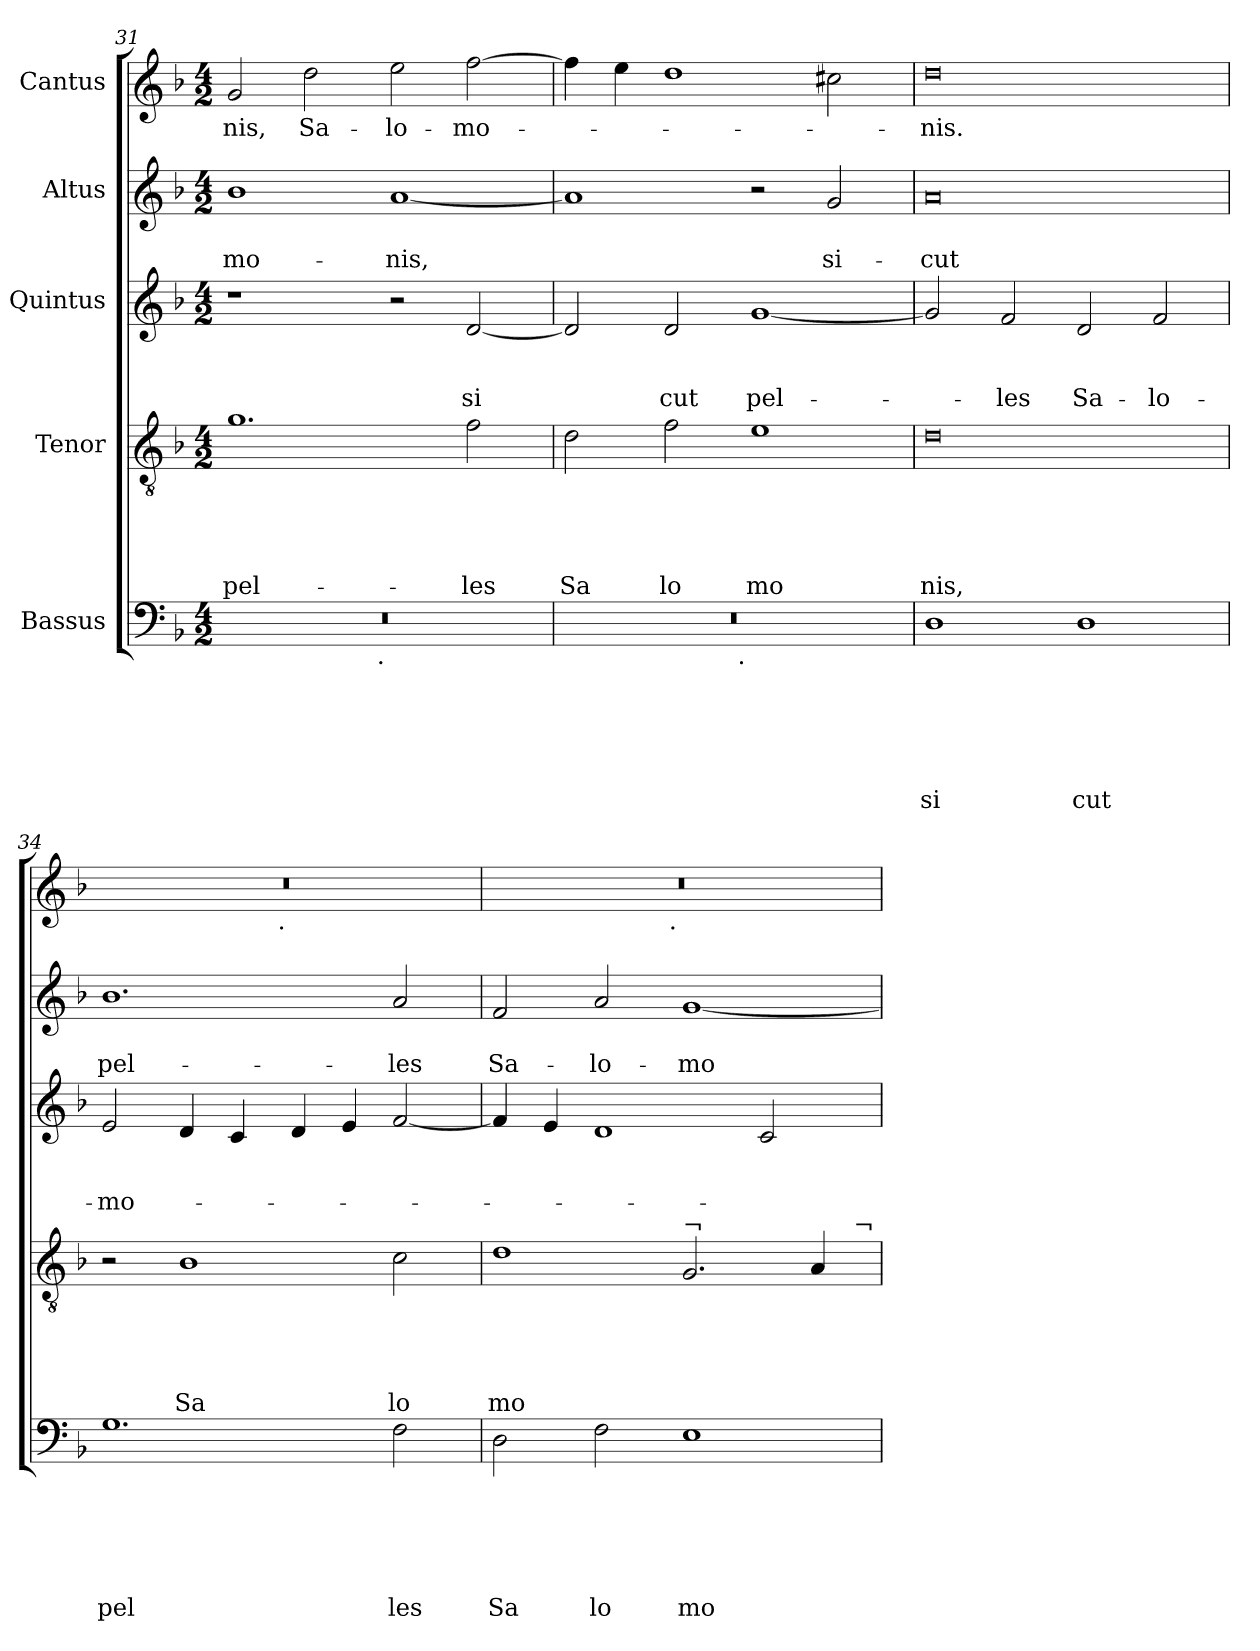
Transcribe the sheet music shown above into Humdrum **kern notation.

**kern	**text	**text	**text	**text	**text	**text	**kern	**text	**text	**text	**text	**text	**kern	**text	**text	**text	**kern	**text	**text	**kern	**text
*part5	*part5	*part5	*part5	*part5	*part5	*part5	*part4	*part4	*part4	*part4	*part4	*part4	*part3	*part3	*part3	*part3	*part2	*part2	*part2	*part1	*part1
*staff5	*staff5	*staff5	*staff5	*staff5	*staff5	*staff5	*staff4	*staff4	*staff4	*staff4	*staff4	*staff4	*staff3	*staff3	*staff3	*staff3	*staff2	*staff2	*staff2	*staff1	*staff1
*I"Bassus	*	*	*	*	*	*	*I"Tenor	*	*	*	*	*	*I"Quintus	*	*	*	*I"Altus	*	*	*I"Cantus	*
*clefF4	*	*	*	*	*	*	*clefGv2	*	*	*	*	*	*clefG2	*	*	*	*clefG2	*	*	*clefG2	*
*k[b-]	*	*	*	*	*	*	*k[b-]	*	*	*	*	*	*k[b-]	*	*	*	*k[b-]	*	*	*k[b-]	*
*F:	*	*	*	*	*	*	*F:	*	*	*	*	*	*F:	*	*	*	*F:	*	*	*F:	*
*M4/2	*	*	*	*	*	*	*M4/2	*	*	*	*	*	*M4/2	*	*	*	*M4/2	*	*	*M4/2	*
=31	=31	=31	=31	=31	=31	=31	=31	=31	=31	=31	=31	=31	=31	=31	=31	=31	=31	=31	=31	=31	=31
!	!	!	!	!	!	!	!	!	!	!	!	!LO:LY:b	!	!	!	!	!	!	!LO:LY:b	!	!LO:LY:b
*^	*	*	*	*	*	*	*	*	*	*	*	*	*	*	*	*	*	*	*	*	*
0r	2ryy	.	.	.	.	.	.	1.g	.	.	.	.	pel-	1r	.	.	.	1b-	.	-mo-	2g/	-nis,
!	!	!	!	!	!	!	!	!	!	!	!	!	!	!	!	!	!	!	!	!	!	!LO:LY:b
.	4...ryy	.	.	.	.	.	.	.	.	.	.	.	.	.	.	.	.	.	.	.	2dd\	Sa-
!	!LO:TX:b:t=.	!	!	!	!	!	!	!	!	!	!	!	!	!	!	!	!	!	!	!	!	!
.	1ryy	.	.	.	.	.	.	.	.	.	.	.	.	.	.	.	.	.	.	.	.	.
!	!	!	!	!	!	!	!	!	!	!	!	!	!	!	!	!	!	!	!	!LO:LY:b	!	!LO:LY:b
.	.	.	.	.	.	.	.	.	.	.	.	.	.	2r	.	.	.	[<1a	.	-nis,	2ee\	-lo-
!	!	!	!	!	!	!	!	!	!	!	!	!	!LO:LY:b	!	!	!	!LO:LY:b	!	!	!	!	!LO:LY:b
.	.	.	.	.	.	.	.	2f\	.	.	.	.	-les	[<2d/	.	.	si	.	.	.	[<2ff\	-mo-
.	32ryy	.	.	.	.	.	.	.	.	.	.	.	.	.	.	.	.	.	.	.	.	.
!!LO:LB:g=z
=32	=32	=32	=32	=32	=32	=32	=32	=32	=32	=32	=32	=32	=32	=32	=32	=32	=32	=32	=32	=32	=32	=32
!	!	!	!	!	!	!	!	!	!	!	!	!	!LO:LY:b	!	!	!	!	!	!	!	!	!
0r	2ryy	.	.	.	.	.	.	2d\	.	.	.	.	Sa	2d/]	.	.	.	1a]	.	.	4ff\]	.
.	.	.	.	.	.	.	.	.	.	.	.	.	.	.	.	.	.	.	.	.	4ee\	.
!	!	!	!	!	!	!	!	!	!	!	!	!	!LO:LY:b	!	!	!	!LO:LY:b	!	!	!	!	!
.	4...ryy	.	.	.	.	.	.	2f\	.	.	.	.	lo	2d/	.	.	cut	.	.	.	1dd	.
!	!LO:TX:b:t=.	!	!	!	!	!	!	!	!	!	!	!	!	!	!	!	!	!	!	!	!	!
.	1ryy	.	.	.	.	.	.	.	.	.	.	.	.	.	.	.	.	.	.	.	.	.
!	!	!	!	!	!	!	!	!	!	!	!	!	!LO:LY:b	!	!	!	!LO:LY:b	!	!	!	!	!
.	.	.	.	.	.	.	.	1e	.	.	.	.	mo	[<1g	.	.	pel-	2r	.	.	.	.
!	!	!	!	!	!	!	!	!	!	!	!	!	!	!	!	!	!	!	!	!LO:LY:b	!	!
.	.	.	.	.	.	.	.	.	.	.	.	.	.	.	.	.	.	2g/	.	si-	2cc#\	.
.	32ryy	.	.	.	.	.	.	.	.	.	.	.	.	.	.	.	.	.	.	.	.	.
=33	=33	=33	=33	=33	=33	=33	=33	=33	=33	=33	=33	=33	=33	=33	=33	=33	=33	=33	=33	=33	=33	=33
!	!	!	!	!	!	!	!LO:LY:b	!	!	!	!	!	!LO:LY:b	!	!	!	!	!	!	!LO:LY:b	!	!LO:LY:b
*v	*v	*	*	*	*	*	*	*	*	*	*	*	*	*	*	*	*	*	*	*	*	*
1D	.	.	.	.	.	si	0d	.	.	.	.	nis,	2g/]	.	.	.	0a	.	-cut	0dd	-nis.
!	!	!	!	!	!	!	!	!	!	!	!	!	!	!	!	!LO:LY:b	!	!	!	!	!
.	.	.	.	.	.	.	.	.	.	.	.	.	2f/	.	.	-les	.	.	.	.	.
!	!	!	!	!	!	!LO:LY:b	!	!	!	!	!	!	!	!	!	!LO:LY:b	!	!	!	!	!
1D	.	.	.	.	.	cut	.	.	.	.	.	.	2d/	.	.	Sa-	.	.	.	.	.
!	!	!	!	!	!	!	!	!	!	!	!	!	!	!	!	!LO:LY:b	!	!	!	!	!
.	.	.	.	.	.	.	.	.	.	.	.	.	2f/	.	.	-lo-	.	.	.	.	.
=34	=34	=34	=34	=34	=34	=34	=34	=34	=34	=34	=34	=34	=34	=34	=34	=34	=34	=34	=34	=34	=34
!	!	!	!	!	!	!LO:LY:b	!	!	!	!	!	!	!	!	!	!LO:LY:b	!	!	!LO:LY:b	!	!
*	*	*	*	*	*	*	*	*	*	*	*	*	*	*	*	*	*	*	*	*^	*
1.G	.	.	.	.	.	pel	2r	.	.	.	.	.	2e/	.	.	-mo-	1.b-	.	pel-	0r	2ryy	.
!	!	!	!	!	!	!	!	!	!	!	!	!LO:LY:b	!	!	!	!	!	!	!	!	!	!
.	.	.	.	.	.	.	1B-	.	.	.	.	Sa	4d/	.	.	.	.	.	.	.	4...ryy	.
.	.	.	.	.	.	.	.	.	.	.	.	.	4c/	.	.	.	.	.	.	.	.	.
!	!	!	!	!	!	!	!	!	!	!	!	!	!	!	!	!	!	!	!	!	!LO:TX:b:t=.	!
.	.	.	.	.	.	.	.	.	.	.	.	.	.	.	.	.	.	.	.	.	1ryy	.
.	.	.	.	.	.	.	.	.	.	.	.	.	4d/	.	.	.	.	.	.	.	.	.
.	.	.	.	.	.	.	.	.	.	.	.	.	4e/	.	.	.	.	.	.	.	.	.
!	!	!	!	!	!	!LO:LY:b	!	!	!	!	!	!LO:LY:b	!	!	!	!	!	!	!LO:LY:b	!	!	!
2F\	.	.	.	.	.	les	2c\	.	.	.	.	lo	[<2f/	.	.	.	2a/	.	-les	.	.	.
.	.	.	.	.	.	.	.	.	.	.	.	.	.	.	.	.	.	.	.	.	32ryy	.
=35	=35	=35	=35	=35	=35	=35	=35	=35	=35	=35	=35	=35	=35	=35	=35	=35	=35	=35	=35	=35	=35	=35
!	!	!	!	!	!	!LO:LY:b	!	!	!	!	!	!LO:LY:b	!	!	!	!	!	!	!LO:LY:b	!	!	!
*	*	*	*	*	*	*	*^	*	*	*	*	*	*	*	*	*	*	*	*	*	*	*
2D\	.	.	.	.	.	Sa	1d	1ryy	.	.	.	.	mo	4f/]	.	.	.	2f/	.	Sa-	0r	2ryy	.
.	.	.	.	.	.	.	.	.	.	.	.	.	.	4e/	.	.	.	.	.	.	.	.	.
!	!	!	!	!	!	!LO:LY:b	!	!	!	!	!	!	!	!	!	!	!	!	!	!LO:LY:b	!	!	!
2F\	.	.	.	.	.	lo	.	.	.	.	.	.	.	1d	.	.	.	2a/	.	-lo-	.	4...ryy	.
!	!	!	!	!	!	!	!	!	!	!	!	!	!	!	!	!	!	!	!	!	!	!LO:TX:b:t=.	!
.	.	.	.	.	.	.	.	.	.	.	.	.	.	.	.	.	.	.	.	.	.	1ryy	.
!	!	!	!	!	!	!	!LO:TX:a:t=¬	!	!	!	!	!	!	!	!	!	!	!	!	!	!	!	!
!	!	!	!	!	!	!LO:LY:b	!	!	!	!	!	!	!	!	!	!	!	!	!	!LO:LY:b	!	!	!
1E	.	.	.	.	.	mo	2.G/	2...ryy	.	.	.	.	.	.	.	.	.	[<1g	.	-mo-	.	.	.
.	.	.	.	.	.	.	.	.	.	.	.	.	.	2c/	.	.	.	.	.	.	.	.	.
.	.	.	.	.	.	.	4A/	.	.	.	.	.	.	.	.	.	.	.	.	.	.	.	.
!	!	!	!	!	!	!	!	!LO:TX:a:t=¬	!	!	!	!	!	!	!	!	!	!	!	!	!	!	!
.	.	.	.	.	.	.	.	16ryy	.	.	.	.	.	.	.	.	.	.	.	.	.	.	.
.	.	.	.	.	.	.	.	.	.	.	.	.	.	.	.	.	.	.	.	.	.	32ryy	.
*	*	*	*	*	*	*	*v	*v	*	*	*	*	*	*	*	*	*	*	*	*	*v	*v	*
=	=	=	=	=	=	=	=	=	=	=	=	=	=	=	=	=	=	=	=	=	=
*-	*-	*-	*-	*-	*-	*-	*-	*-	*-	*-	*-	*-	*-	*-	*-	*-	*-	*-	*-	*-	*-
